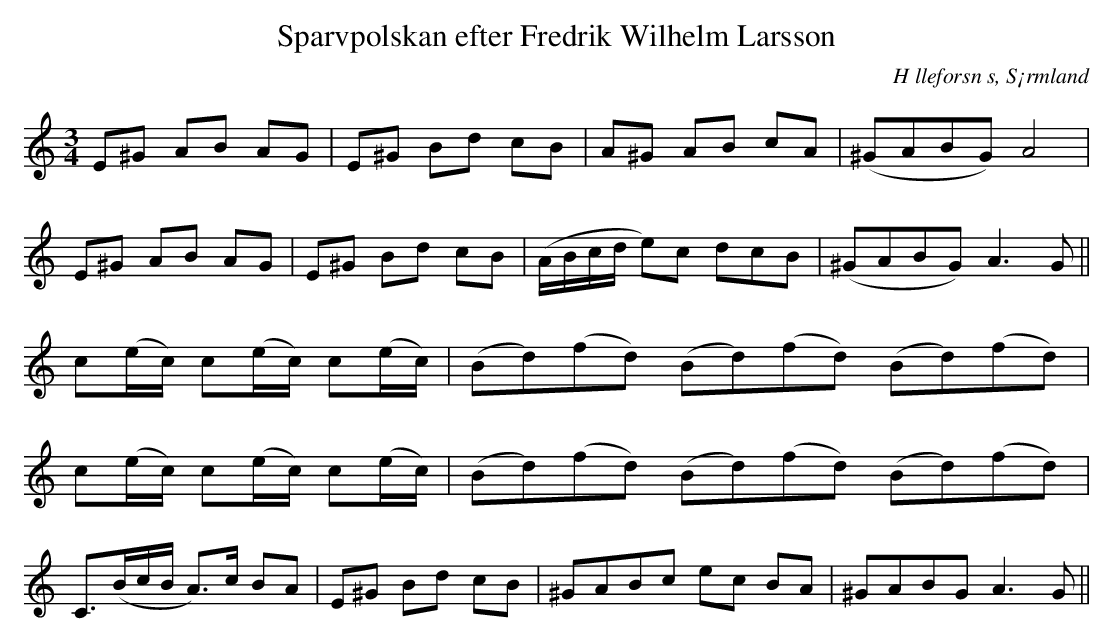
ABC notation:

X:1
T:Sparvpolskan efter Fredrik Wilhelm Larsson
O:H lleforsn s, S¡rmland
M:3/4
L:1/8
K:Am
E^G AB AG | E^G Bd cB | A^G AB cA | (^GABG) A4 |
E^G AB AG | E^G Bd cB | (A/B/c/d/ e)c dcB | (^GABG) A2>G2 ||
c(e/c/) c(e/c/) c(e/c/) | (Bd)(fd) (Bd)(fd) (Bd)(fd) |
c(e/c/) c(e/c/) c(e/c/) | (Bd)(fd) (Bd)(fd) (Bd)(fd) |
C3/2(B/c/B/ A>)c BA | E^G Bd cB | ^GABc ec BA | ^GABG A2>G2 ||
